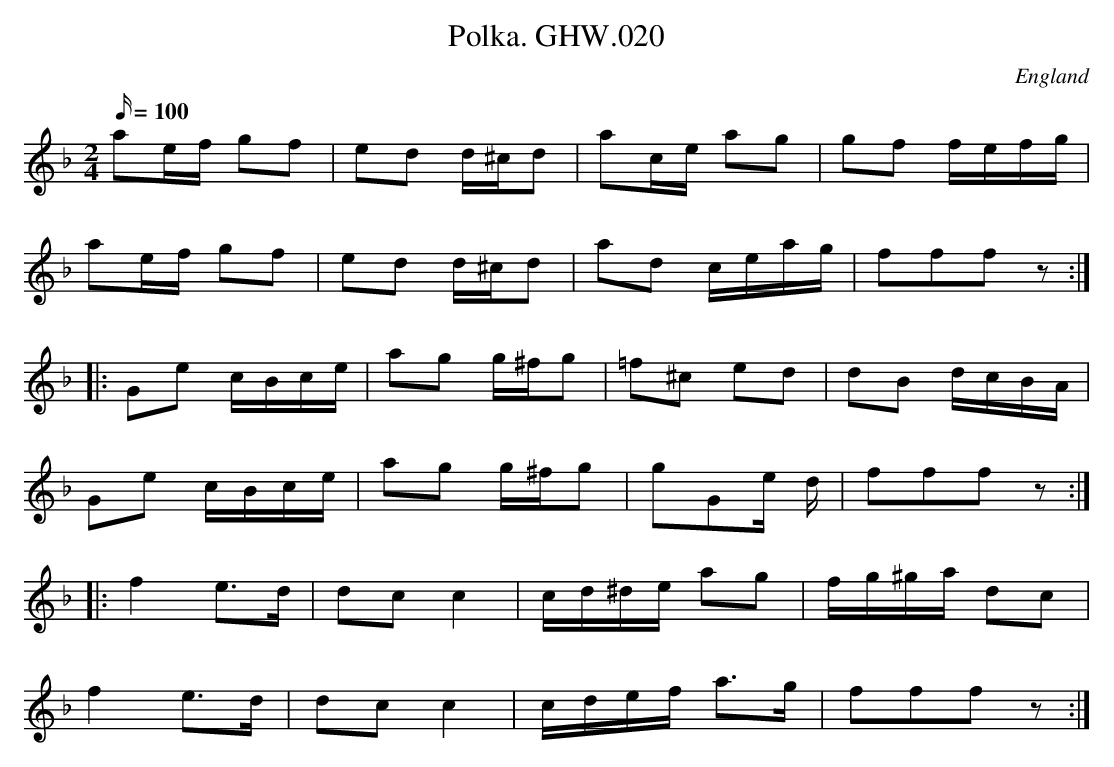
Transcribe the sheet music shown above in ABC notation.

X:1
T:Polka. GHW.020
M:2/4
L:1/16
Q:100
O:England
K:F
a2ef g2f2|e2d2 d^cd2|a2ce a2g2|g2f2 fefg|!a2ef g2f2|e2d2 d^cd2|a2d2 ceag
|
f2f2f2 z2:|!
|:G2e2 cBce|a2g2 g^fg2|=f2^c2 e2d2|d2B2 dcBA|!G2e2 cBce|a2g2 g^fg2|g2G2e
3d
|
f2f2f2z2:|!
|:f4 e3d|d2c2 c4|cd^de a2g2|fg^ga d2c2|!f4 e3d|d2c2 c4|cdef a3g|f2f2f2z2
:|
